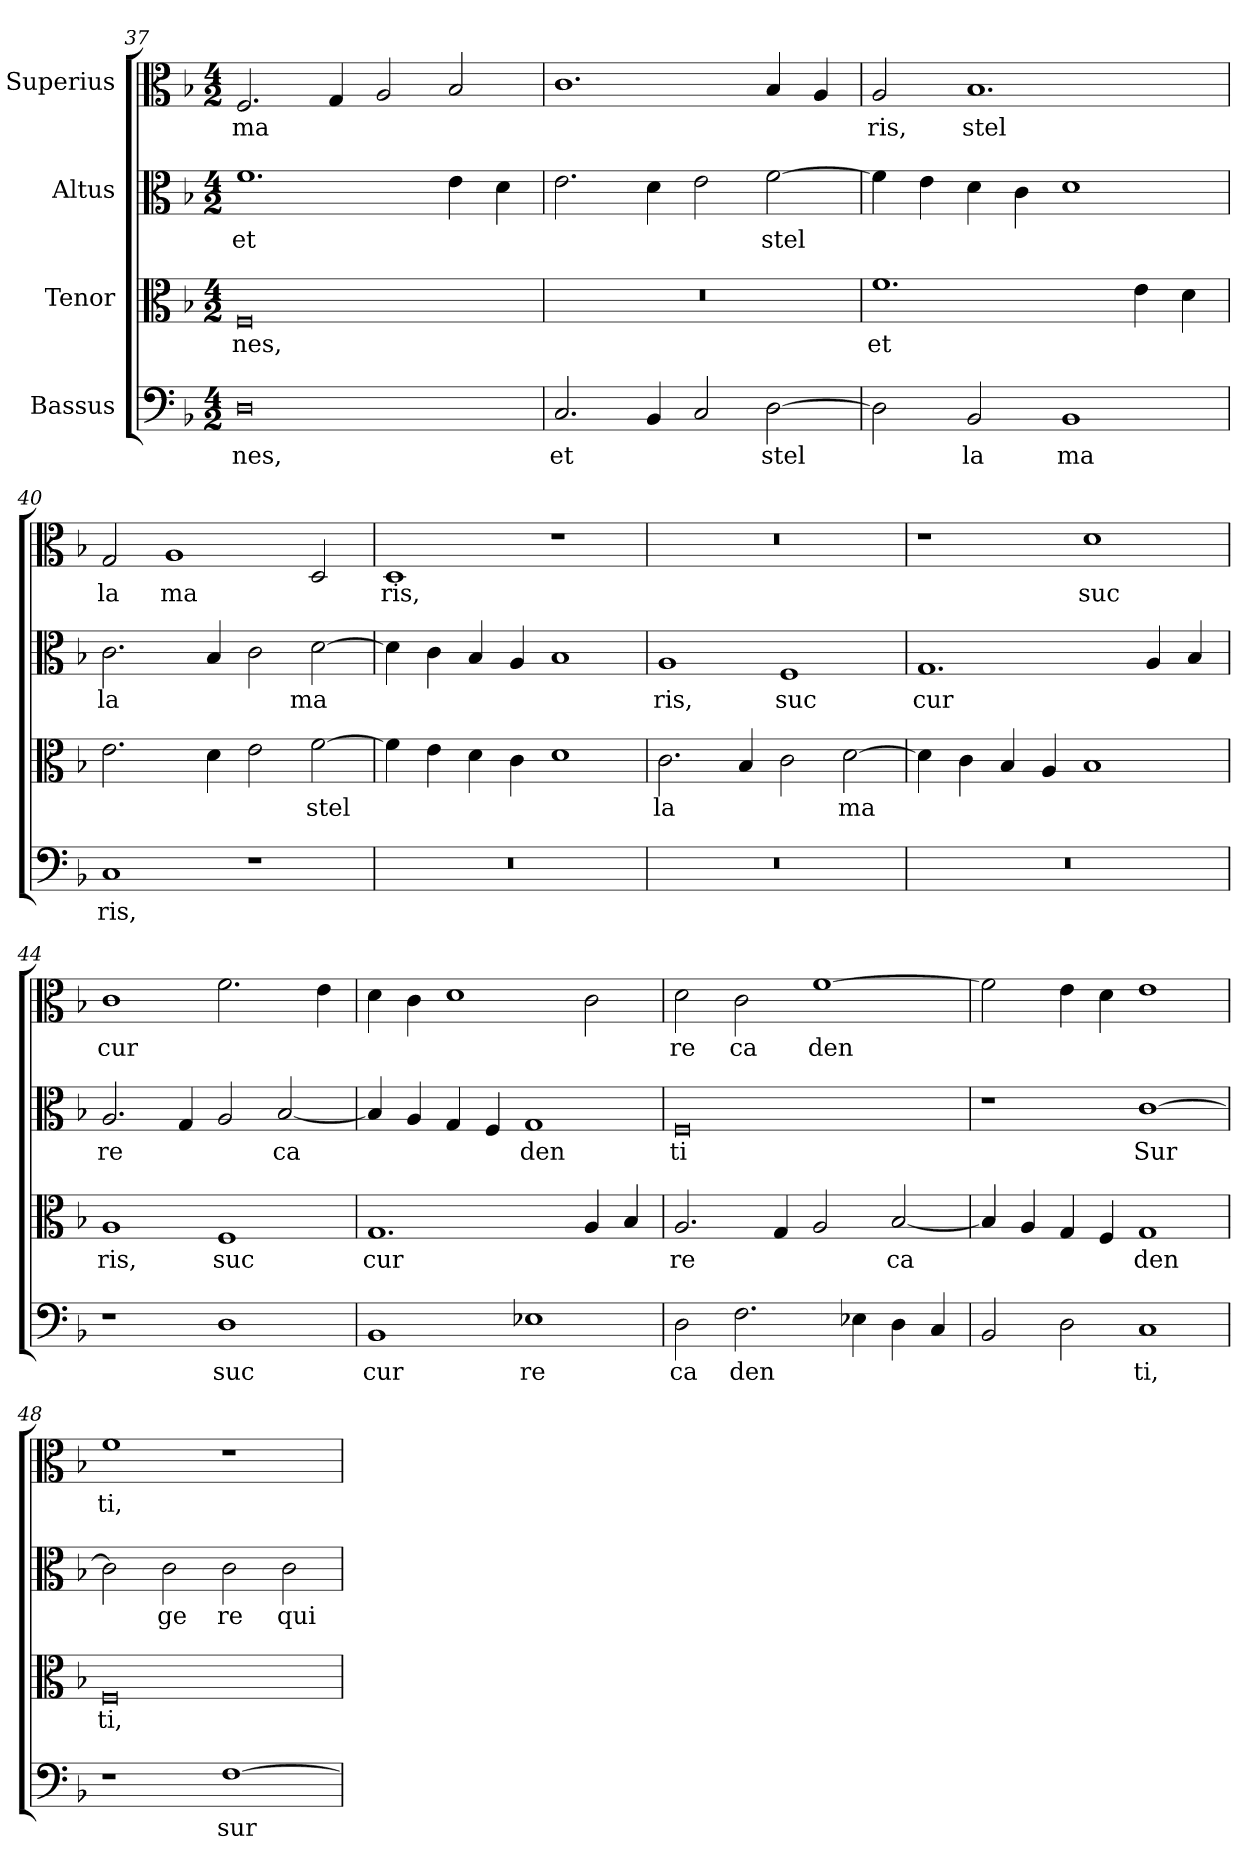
**kern	**text	**kern	**text	**kern	**text	**kern	**text
*part4	*part4	*part3	*part3	*part2	*part2	*part1	*part1
*staff4	*staff4	*staff3	*staff3	*staff2	*staff2	*staff1	*staff1
*I"Bassus	*	*I"Tenor	*	*I"Altus	*	*I"Superius	*
!!LO:PB:g=z
*clefF4	*	*clefC3	*	*clefC3	*	*clefC3	*
*k[b-]	*	*k[b-]	*	*k[b-]	*	*k[b-]	*
*F:	*	*F:	*	*F:	*	*F:	*
*M4/2	*	*M4/2	*	*M4/2	*	*M4/2	*
=37	=37	=37	=37	=37	=37	=37	=37
0D	nes,	0F	nes,	1.f	et	2.F/	ma
.	.	.	.	.	.	4G/	.
.	.	.	.	.	.	2A/	.
.	.	.	.	4e\	.	2B-/	.
.	.	.	.	4d\	.	.	.
=38	=38	=38	=38	=38	=38	=38	=38
2.C/	et	0r	.	2.e\	.	1.c	.
4BB-/	.	.	.	4d\	.	.	.
2C/	.	.	.	2e\	.	.	.
[2D\	stel	.	.	[2f\	stel	4B-/	.
.	.	.	.	.	.	4A/	.
=39	=39	=39	=39	=39	=39	=39	=39
2D\]	.	1.f	et	4f\]	.	2A/	ris,
.	.	.	.	4e\	.	.	.
2BB-/	la	.	.	4d\	.	1.B-	stel
.	.	.	.	4c\	.	.	.
1BB-	ma	.	.	1d	.	.	.
.	.	4e\	.	.	.	.	.
.	.	4d\	.	.	.	.	.
!!LO:LB:g=z
=40	=40	=40	=40	=40	=40	=40	=40
1C	ris,	2.e\	.	2.c\	la	2G/	la
.	.	.	.	.	.	1A	ma
.	.	4d\	.	4B-/	.	.	.
1r	.	2e\	.	2c\	.	.	.
.	.	[2f\	stel	[2d\	ma	2D/	.
=41	=41	=41	=41	=41	=41	=41	=41
0r	.	4f\]	.	4d\]	.	1D	ris,
.	.	4e\	.	4c\	.	.	.
.	.	4d\	.	4B-/	.	.	.
.	.	4c\	.	4A/	.	.	.
.	.	1d	.	1B-	.	1r	.
=42	=42	=42	=42	=42	=42	=42	=42
0r	.	2.c\	la	1A	ris,	0r	.
.	.	4B-/	.	.	.	.	.
.	.	2c\	.	1F	suc	.	.
.	.	[2d\	ma	.	.	.	.
!!LO:LB:g=z
=43	=43	=43	=43	=43	=43	=43	=43
0r	.	4d\]	.	1.G	cur	1r	.
.	.	4c\	.	.	.	.	.
.	.	4B-/	.	.	.	.	.
.	.	4A/	.	.	.	.	.
.	.	1B-	.	.	.	1d	suc
.	.	.	.	4A/	.	.	.
.	.	.	.	4B-/	.	.	.
=44	=44	=44	=44	=44	=44	=44	=44
1r	.	1A	ris,	2.A/	re	1c	cur
.	.	.	.	4G/	.	.	.
1D	suc	1F	suc	2A/	.	2.f\	.
.	.	.	.	[2B-/	ca	.	.
.	.	.	.	.	.	4e\	.
=45	=45	=45	=45	=45	=45	=45	=45
1BB-	cur	1.G	cur	4B-/]	.	4d\	.
.	.	.	.	4A/	.	4c\	.
.	.	.	.	4G/	.	1d	.
.	.	.	.	4F/	.	.	.
1E-X	re	.	.	1G	den	.	.
.	.	4A/	.	.	.	2c\	.
.	.	4B-/	.	.	.	.	.
!!LO:PB:g=z
=46	=46	=46	=46	=46	=46	=46	=46
2D\	ca	2.A/	re	0F	ti	2d\	re
2.F\	den	.	.	.	.	2c\	ca
.	.	4G/	.	.	.	.	.
.	.	2A/	.	.	.	[1f	den
4E-X\	.	.	.	.	.	.	.
4D\	.	[2B-/	ca	.	.	.	.
4C/	.	.	.	.	.	.	.
=47	=47	=47	=47	=47	=47	=47	=47
2BB-/	.	4B-/]	.	1r	.	2f\]	.
.	.	4A/	.	.	.	.	.
2D\	.	4G/	.	.	.	4e\	.
.	.	4F/	.	.	.	4d\	.
1C	ti,	1G	den	[1c	Sur	1e	.
=48	=48	=48	=48	=48	=48	=48	=48
1r	.	0F	ti,	2c\]	.	1f	ti,
.	.	.	.	2c\	ge	.	.
[1F	sur	.	.	2c\	re	1r	.
.	.	.	.	2c\	qui	.	.
=	=	=	=	=	=	=	=
*-	*-	*-	*-	*-	*-	*-	*-
